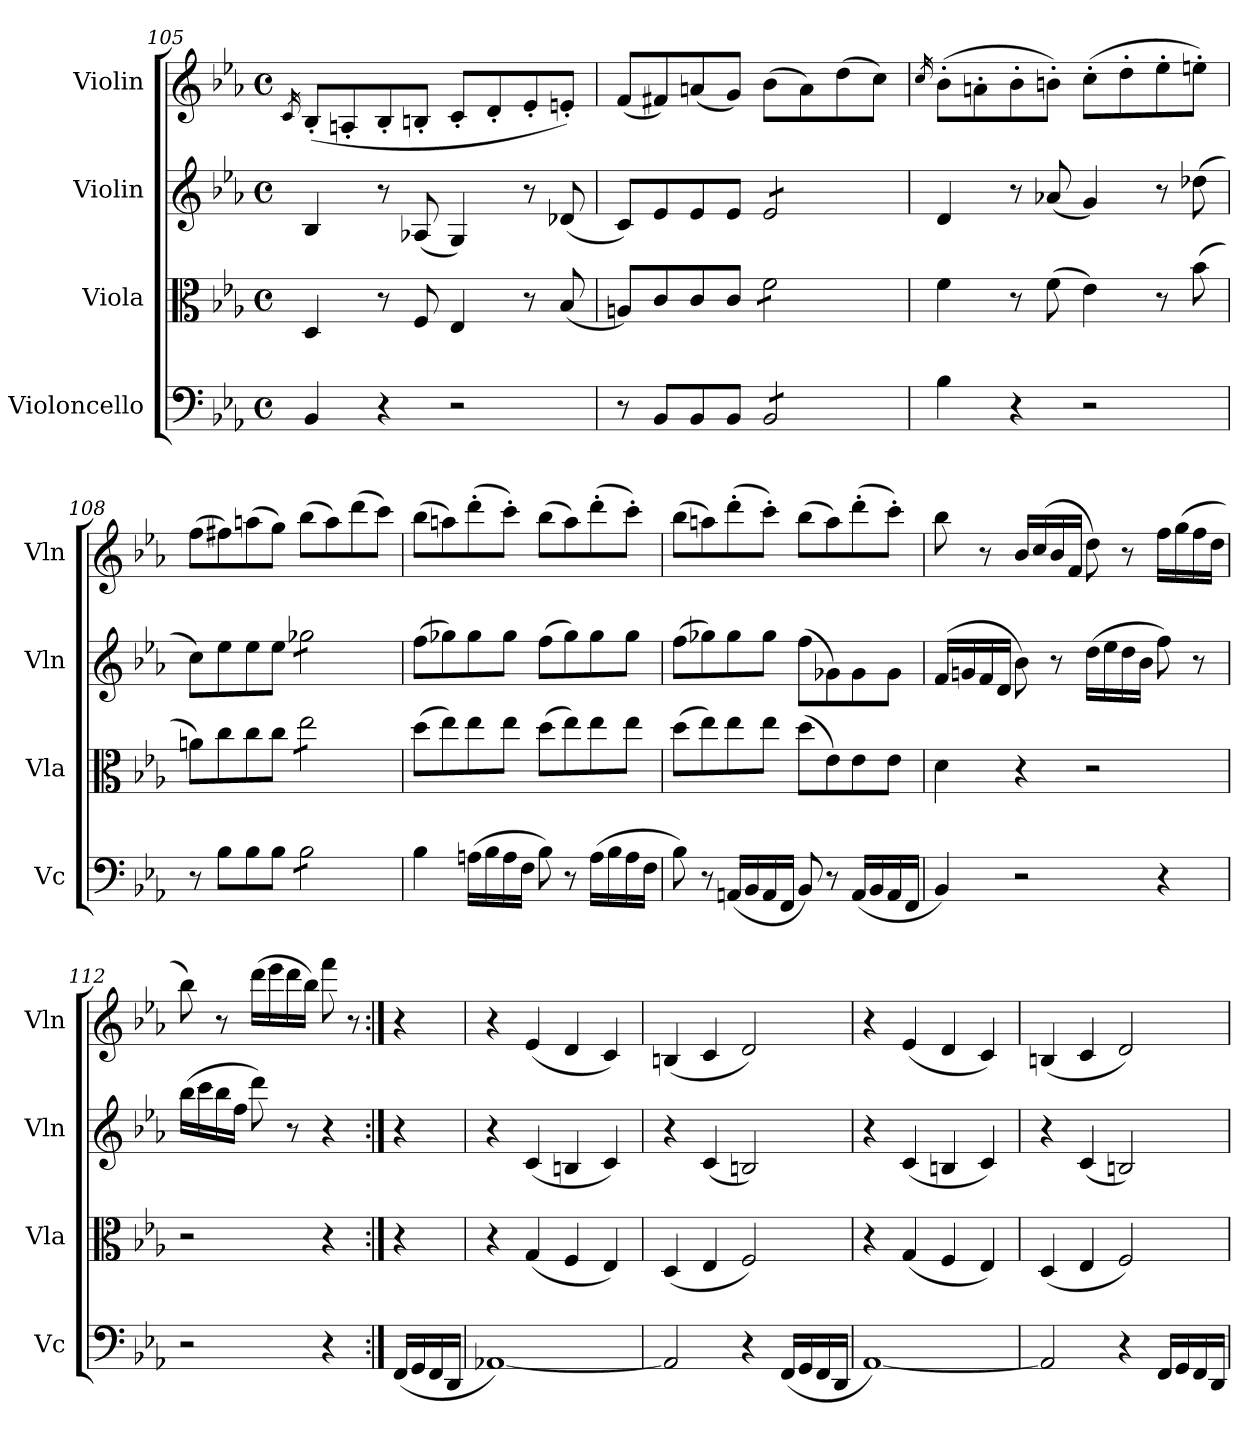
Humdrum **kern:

**kern	**kern	**kern	**kern
*part4	*part3	*part2	*part1
*staff4	*staff3	*staff2	*staff1
*I"Violoncello	*I"Viola	*I"Violin	*I"Violin
*I'Vc	*I'Vla	*I'Vln	*I'Vln
*clefF4	*clefC3	*clefG2	*clefG2
*k[b-e-a-]	*k[b-e-a-]	*k[b-e-a-]	*k[b-e-a-]
*M4/4	*M4/4	*M4/4	*M4/4
*met(c)	*met(c)	*met(c)	*met(c)
=105	=105	=105	=105
.	.	.	16qc/
4BB-/	4D/	4B-/	(8B-'/L
.	.	.	8An'/
4r	8r	8r	8B-'/
.	8F/	(8A-X/	8Bn'/J
2r	4E-/	4G/)	8c'/L
.	.	.	8d'/
.	8r	8r	8e-'/
.	(8B-/	(8d-X/	8en'/J)
!!LO:PB:g=z
=106	=106	=106	=106
8r	8An/L)	8c/L)	(8f/L
8BB-/L	8c/	8e-/	8f#X/)
8BB-/	8c/	8e-/	(8an/
8BB-/J	8c/J	8e-/J	8g/J)
*tremolo	*	*	*
*	*tremolo	*	*
*	*	*tremolo	*
8BB-/L	8f\L	8e-/L	(8b-\L
8BB-/	8f\	8e-/	8a\)
8BB-/	8f\	8e-/	(8dd\
8BB-/J	8f\J	8e-/J	8cc\J)
*	*	*Xtremolo	*
*	*Xtremolo	*	*
*Xtremolo	*	*	*
=107	=107	=107	=107
.	.	.	16qcc/
4B-\	4f\	4d/	(8b-'\L
.	.	.	8an'\
4r	8r	8r	8b-'\
.	(8f\	(8a-X/	8bn'\J)
2r	4e-\)	4g/)	(8cc'\L
.	.	.	8dd'\
.	8r	8r	8ee-'\
.	(8b-\	(8dd-X\	8een'\J)
=108	=108	=108	=108
8r	8an\L)	8cc\L)	(8ff\L
8B-\L	8cc\	8ee-\	8ff#X\)
8B-\	8cc\	8ee-\	(8aan\
8B-\J	8cc\J	8ee-\J	8gg\J)
*tremolo	*	*	*
*	*tremolo	*	*
*	*	*tremolo	*
8B-\L	8ee-\L	8gg-X\L	(8bb-\L
8B-\	8ee-\	8gg-X\	8aa\)
8B-\	8ee-\	8gg-X\	(8ddd\
8B-\J	8ee-\J	8gg-X\J	8ccc\J)
*	*	*Xtremolo	*
*	*Xtremolo	*	*
*Xtremolo	*	*	*
=109	=109	=109	=109
4B-\	(8dd\L	(8ff\L	(8bb-\L
.	8ee-\)	8gg-X\)	8aan\)
(16An\LL	8ee-\	8gg-\	(8ddd'\
16B-\	.	.	.
16A\	8ee-\J	8gg-\J	8ccc'\J)
16F\JJ	.	.	.
8B-\)	(8dd\L	(8ff\L	(8bb-\L
8r	8ee-\)	8gg-\)	8aa\)
(16A\LL	8ee-\	8gg-\	(8ddd'\
16B-\	.	.	.
16A\	8ee-\J	8gg-\J	8ccc'\J)
16F\JJ	.	.	.
=110	=110	=110	=110
8B-\)	(8dd\L	(8ff\L	(8bb-\L
8r	8ee-\)	8gg-X\)	8aan\)
(16AAn/LL	8ee-\	8gg-\	(8ddd'\
16BB-/	.	.	.
16AA/	8ee-\J	8gg-\J	8ccc'\J)
16FF/JJ	.	.	.
8BB-/)	(8dd\L	(8ff\L	(8bb-\L
8r	8e-\)	8g-X\)	8aa\)
(16AA/LL	8e-\	8g-\	(8ddd'\
16BB-/	.	.	.
16AA/	8e-\J	8g-\J	8ccc'\J)
16FF/JJ	.	.	.
!!LO:LB:g=z
=111	=111	=111	=111
4BB-/)	4d\	(16f/LL	8bb-\
.	.	16gn/	.
.	.	16f/	8r
.	.	16d/JJ	.
2r	4r	8b-\)	16b-/LL
.	.	.	(16cc/
.	.	8r	16b-/
.	.	.	16f/JJ
.	2r	(16dd\LL	8dd\)
.	.	16ee-\	.
.	.	16dd\	8r
.	.	16b-\JJ	.
4r	.	8ff\)	16ff\LL
.	.	.	(16gg\
.	.	8r	16ff\
.	.	.	16dd\JJ
=112	=112	=112	=112
2r	2r	(16bb-\LL	8bb-\)
.	.	16ccc\	.
.	.	16bb-\	8r
.	.	16ff\JJ	.
.	.	8ddd\)	(16ddd\LL
.	.	.	16eee-\
.	.	8r	16ddd\
.	.	.	16bb-\JJ)
4r	4r	4r	8fff\
.	.	.	8r
=113:|!	=113:|!	=113:|!	=113:|!
(16FF/LL	4r	4r	4r
16GG/	.	.	.
16FF/	.	.	.
16DD/JJ	.	.	.
=114	=114	=114	=114
[1AA-X)	4r	4r	4r
.	(4G/	(4c/	(4e-/
.	4F/	4Bn/	4d/
.	4E-/)	4c/)	4c/)
=115	=115	=115	=115
2AA-/]	(4D/	4r	(4Bn/
.	4E-/	(4c/	4c/
4r	2F/)	2Bn/)	2d/)
(16FF/LL	.	.	.
16GG/	.	.	.
16FF/	.	.	.
16DD/JJ	.	.	.
=116	=116	=116	=116
[1AA-)	4r	4r	4r
.	(4G/	(4c/	(4e-/
.	4F/	4Bn/	4d/
.	4E-/)	4c/)	4c/)
=117	=117	=117	=117
2AA-/]	(4D/	4r	(4Bn/
.	4E-/	(4c/	4c/
4r	2F/)	2Bn/)	2d/)
16FF/LL	.	.	.
16GG/	.	.	.
16FF/	.	.	.
16DD/JJ	.	.	.
=	=	=	=
*-	*-	*-	*-
